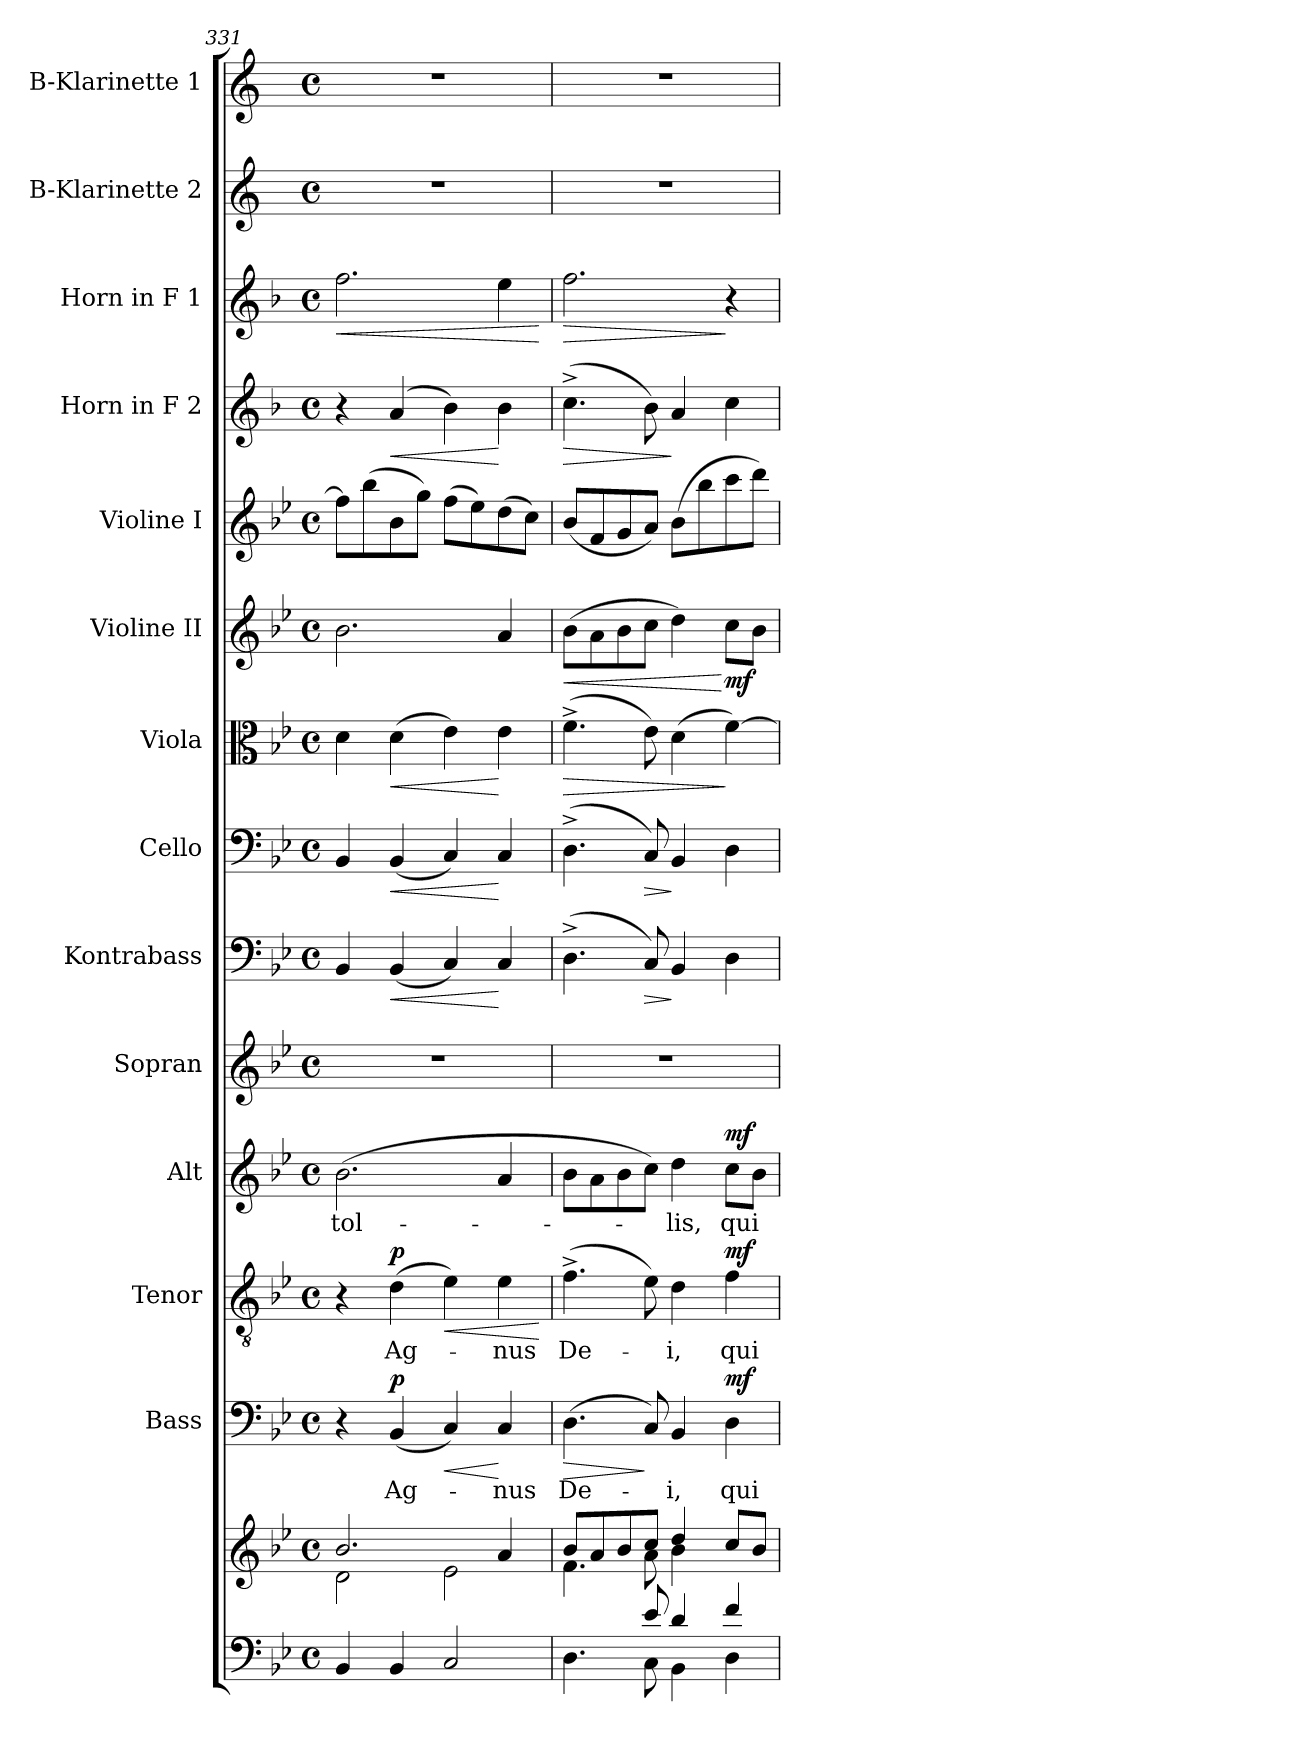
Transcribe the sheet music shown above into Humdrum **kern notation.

**kern	**kern	**kern	**text	**dynam	**kern	**text	**dynam	**kern	**text	**dynam	**kern	**kern	**dynam	**kern	**dynam	**kern	**dynam	**kern	**dynam	**kern	**kern	**dynam	**kern	**dynam	**kern	**kern
*part14	*part14	*part13	*part13	*part13	*part12	*part12	*part12	*part11	*part11	*part11	*part10	*part9	*part9	*part8	*part8	*part7	*part7	*part6	*part6	*part5	*part4	*part4	*part3	*part3	*part2	*part1
*staff15	*staff14	*staff13	*staff13	*staff13	*staff12	*staff12	*staff12	*staff11	*staff11	*staff11	*staff10	*staff9	*staff9	*staff8	*staff8	*staff7	*staff7	*staff6	*staff6	*staff5	*staff4	*staff4	*staff3	*staff3	*staff2	*staff1
*	*	*I"Bass	*	*	*I"Tenor	*	*	*I"Alt	*	*	*I"Sopran	*I"Kontrabass	*	*I"Cello	*	*I"Viola	*	*I"Violine II	*	*I"Violine I	*I"Horn in F 2	*	*I"Horn in F 1	*	*I"B-Klarinette 2	*I"B-Klarinette 1
*	*	*I'B.	*	*	*I'T.	*	*	*I'A.	*	*	*I'S.	*I'Kb.	*	*	*	*I'Vla.	*	*I'Vl. II	*	*I'Vl. I	*	*	*	*	*I'B Kl. 2	*I'B Kl. 1
!!LO:PB:g=z
*clefF4	*clefG2	*clefF4	*	*	*clefGv2	*	*	*clefG2	*	*	*clefG2	*clefF4	*	*clefF4	*	*clefC3	*	*clefG2	*	*clefG2	*clefG2	*	*clefG2	*	*clefG2	*clefG2
*	*	*	*	*	*	*	*	*	*	*	*	*ITrd7c12	*	*	*	*	*	*	*	*	*ITrd4c7	*	*ITrd4c7	*	*ITrd1c2	*ITrd1c2
*k[b-e-]	*k[b-e-]	*k[b-e-]	*	*	*k[b-e-]	*	*	*k[b-e-]	*	*	*k[b-e-]	*k[b-e-]	*	*k[b-e-]	*	*k[b-e-]	*	*k[b-e-]	*	*k[b-e-]	*k[b-e-]	*	*k[b-e-]	*	*k[b-e-]	*k[b-e-]
*B-:	*B-:	*B-:	*	*	*B-:	*	*	*B-:	*	*	*B-:	*B-:	*	*B-:	*	*B-:	*	*B-:	*	*B-:	*B-:	*	*B-:	*	*B-:	*B-:
*M4/4	*M4/4	*M4/4	*	*	*M4/4	*	*	*M4/4	*	*	*M4/4	*M4/4	*	*M4/4	*	*M4/4	*	*M4/4	*	*M4/4	*M4/4	*	*M4/4	*	*M4/4	*M4/4
*met(c)	*met(c)	*met(c)	*	*	*met(c)	*	*	*met(c)	*	*	*met(c)	*met(c)	*	*met(c)	*	*met(c)	*	*met(c)	*	*met(c)	*met(c)	*	*met(c)	*	*met(c)	*met(c)
=331	=331	=331	=331	=331	=331	=331	=331	=331	=331	=331	=331	=331	=331	=331	=331	=331	=331	=331	=331	=331	=331	=331	=331	=331	=331	=331
*	*^	*	*	*	*	*	*	*	*	*	*	*	*	*	*	*	*	*	*	*	*	*	*	*	*	*
!	!	!	!	!	!	!	!	!	!	!LO:LY:b	!	!	!	!	!	!	!	!	!	!	!	!	!	!	!LO:HP:b	!	!
4BB-/	2.b-/	2d\	4r	.	.	4r	.	.	(>2.b-\	tol-	.	1r	4BBB-/	.	4BB-/	.	4d\	.	2.b-\	.	8ff\L]	4r	.	2.b-\	<	1r	1r
.	.	.	.	.	.	.	.	.	.	.	.	.	.	.	.	.	.	.	.	.	(>8bb-\	.	.	.	.	.	.
!	!	!	!	!LO:LY:b	!LO:DY:a	!	!LO:LY:b	!LO:DY:a	!	!	!	!	!	!LO:HP:b	!	!LO:HP:b	!	!LO:HP:b	!	!	!	!	!LO:HP:b	!	!	!	!
4BB-/	.	.	(<4BB-/	Ag-	p	(>4d\	Ag-	p	.	.	.	.	(<4BBB-/	<	(<4BB-/	<	(>4d\	<	.	.	8b-\	(4d/	<	.	.	.	.
.	.	.	.	.	.	.	.	.	.	.	.	.	.	.	.	.	.	.	.	.	8gg\J)	.	.	.	.	.	.
!	!	!	!	!	!LO:HP:b	!	!	!LO:HP:b	!	!	!	!	!	!	!	!	!	!	!	!	!	!	!	!	!	!	!
2C/	.	2e-\	4C/)	.	<	4e-\)	.	<	.	.	.	.	4CC/)	.	4C/)	.	4e-\)	.	.	.	(>8ff\L	4e-\)	.	.	.	.	.
.	.	.	.	.	.	.	.	.	.	.	.	.	.	.	.	.	.	.	.	.	8ee-\)	.	.	.	.	.	.
!	!	!	!	!LO:LY:b	!	!	!LO:LY:b	!	!	!	!	!	!	!	!	!	!	!	!	!	!	!	!	!	!	!	!
.	4a/	.	4C/	-nus	[	4e-\	-nus	.	4a/	.	.	.	4CC/	[	4C/	[	4e-\	[	4a/	.	(>8dd\	4e-\	[	4a\	.	.	.
.	.	.	.	.	.	.	.	.	.	.	.	.	.	.	.	.	.	.	.	.	8cc\J)	.	.	.	.	.	.
*	*v	*v	*	*	*	*	*	*	*	*	*	*	*	*	*	*	*	*	*	*	*	*	*	*	*	*	*
.	.	.	.	.	.	.	[	.	.	.	.	.	.	.	.	.	.	.	.	.	.	.	.	[	.	.
=332	=332	=332	=332	=332	=332	=332	=332	=332	=332	=332	=332	=332	=332	=332	=332	=332	=332	=332	=332	=332	=332	=332	=332	=332	=332	=332
*^	*^	*	*	*	*	*	*	*	*	*	*	*	*	*	*	*	*	*	*	*	*	*	*	*	*	*
!	!	!	!	!	!LO:LY:b	!LO:HP:b	!	!LO:LY:b	!	!	!	!	!	!	!	!	!	!	!LO:HP:b	!	!LO:HP:b	!	!	!LO:HP:b	!	!LO:HP:b	!	!
4.ryy	4.D\	8b-/L	4.f\	(>4.D\	De-	>	(>4.f^>\	De-	.	8b-\L	.	.	1r	(>4.DD^>\	.	(>4.D^>\	.	(>4.f^>\	>	(>8b-\L	<	(<8b-/L	(>4.f^>\	>	2.b-\	>	1r	1r
.	.	8a/	.	.	.	.	.	.	.	8a\	.	.	.	.	.	.	.	.	.	8a\	.	8f/	.	.	.	.	.	.
.	.	8b-/	.	.	.	.	.	.	.	8b-\	.	.	.	.	.	.	.	.	.	8b-\	.	8g/	.	.	.	.	.	.
!	!	!	!	!	!	!	!	!	!	!	!	!	!	!	!LO:HP:b	!	!LO:HP:b	!	!	!	!	!	!	!	!	!	!	!
8e-/	8C\	8cc/J	8a\	8C/)	.	]	8e-\)	.	.	8cc\J)	.	.	.	8CC/)	>	8C/)	>	8e-\)	.	8cc\J	.	8a/J)	8e-\)	.	.	.	.	.
!	!	!	!	!	!LO:LY:b	!	!	!LO:LY:b	!	!	!LO:LY:b	!	!	!	!	!	!	!	!	!	!	!	!	!	!	!	!	!
4d/	4BB-\	4dd/	4b-\	4BB-/	-i,	.	4d\	-i,	.	4dd\	-lis,	.	.	4BBB-/	]	4BB-/	]	(>4d\	.	4dd\)	.	(>8b-\L	4d/	]	.	.	.	.
.	.	.	.	.	.	.	.	.	.	.	.	.	.	.	.	.	.	.	.	.	.	8bb-\	.	.	.	.	.	.
!	!	!	!	!	!LO:LY:b	!LO:DY:a	!	!LO:LY:b	!LO:DY:a	!	!LO:LY:b	!LO:DY:a	!	!	!	!	!	!	!	!	!LO:DY:n=1:b	!	!	!	!	!	!	!
4f/	4D\	8cc/L	4ryy	4D\	qui	mf	4f\	qui	mf	8cc\L	qui	mf	.	4DD\	.	4D\	.	[4f\)	]	8cc\L	[ mf	8ccc\	4f\	.	4r	]	.	.
.	.	8b-/J	.	.	.	.	.	.	.	8b-\J	.	.	.	.	.	.	.	.	.	8b-\J	.	8ddd\J)	.	.	.	.	.	.
*v	*v	*	*	*	*	*	*	*	*	*	*	*	*	*	*	*	*	*	*	*	*	*	*	*	*	*	*	*
*	*v	*v	*	*	*	*	*	*	*	*	*	*	*	*	*	*	*	*	*	*	*	*	*	*	*	*	*
=	=	=	=	=	=	=	=	=	=	=	=	=	=	=	=	=	=	=	=	=	=	=	=	=	=	=
*-	*-	*-	*-	*-	*-	*-	*-	*-	*-	*-	*-	*-	*-	*-	*-	*-	*-	*-	*-	*-	*-	*-	*-	*-	*-	*-
